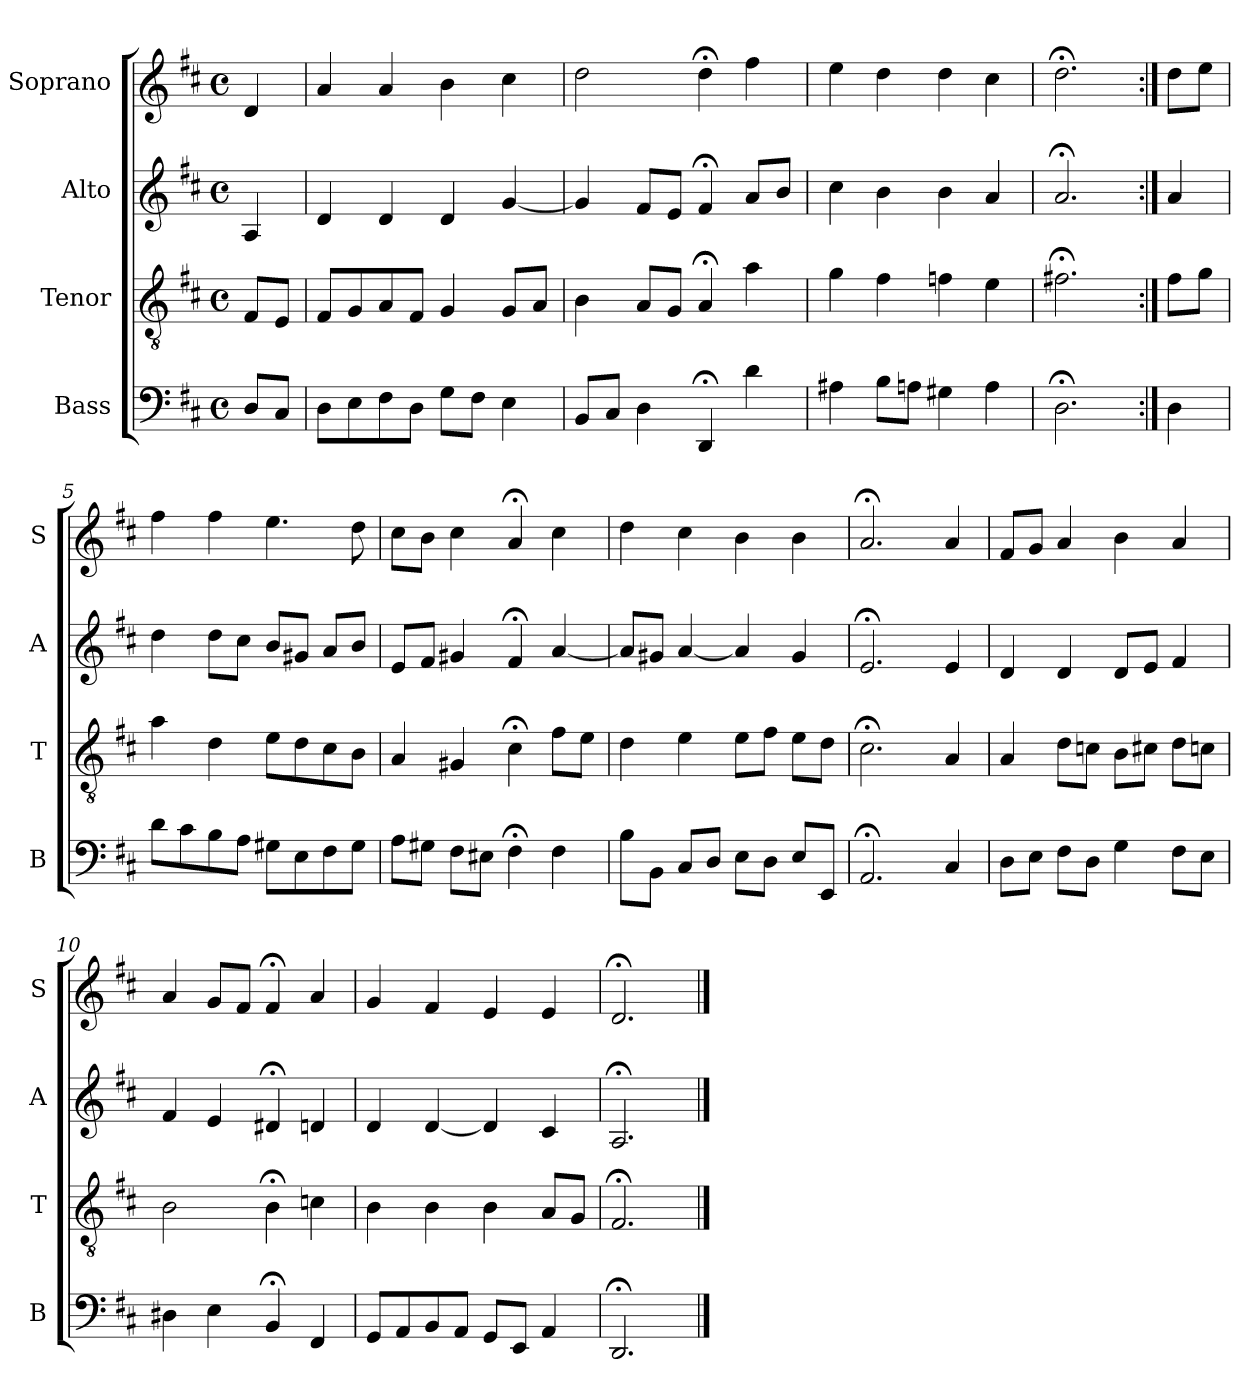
**kern	**kern	**kern	**kern
*part4	*part3	*part2	*part1
*staff4	*staff3	*staff2	*staff1
*I"Bass	*I"Tenor	*I"Alto	*I"Soprano
*I'B	*I'T	*I'A	*I'S
*clefF4	*clefGv2	*clefG2	*clefG2
*k[f#c#]	*k[f#c#]	*k[f#c#]	*k[f#c#]
*D:	*D:	*D:	*D:
*M4/4	*M4/4	*M4/4	*M4/4
*met(c)	*met(c)	*met(c)	*met(c)
*MM100	*MM100	*MM100	*MM100
=	=	=	=
8DL	8F#L	4A	4d
8C#J	8EJ	.	.
=1	=1	=1	=1
8DL	8F#L	4d	4a
8E	8G	.	.
8F#	8A	4d	4a
8DJ	8F#J	.	.
8GL	4G	4d	4b
8F#J	.	.	.
4E	8GL	[4g	4cc#
.	8AJ	.	.
=2	=2	=2	=2
8BBL	4B	4g]	2dd
8C#J	.	.	.
4D	8AL	8f#L	.
.	8GJ	8eJ	.
4DD;<i	4A;<i	4f#;<	4dd;<
4di	4ai	8aL	4ff#
.	.	8bJ	.
=3	=3	=3	=3
4A#X	4g	4cc#	4ee
8BL	4f#	4b	4dd
8AnJ	.	.	.
4G#X	4fn	4b	4dd
4A	4e	4a	4cc#
=4	=4	=4	=4
2.D;<	2.f#X;<	2.a;<	2.dd;<
=:|!	=:|!	=:|!	=:|!
4D	8f#L	4a	8ddL
.	8gJ	.	8eeJ
=5	=5	=5	=5
8dL	4a	4dd	4ff#
8c#	.	.	.
8B	4d	8ddL	4ff#
8AJ	.	8cc#J	.
8G#XL	8eL	8bL	4.ee
8E	8d	8g#XJ	.
8F#	8c#	8aL	.
8G#J	8BJ	8bJ	8dd
=6	=6	=6	=6
8AL	4A	8eL	8cc#L
8G#XJ	.	8f#J	8bJ
8F#L	4G#X	4g#X	4cc#
8E#XJ	.	.	.
4F#;<	4c#;<	4f#;<	4a;<
4F#	8f#L	[4a	4cc#
.	8eJ	.	.
=7	=7	=7	=7
8BL	4d	8aL]	4dd
8BBJ	.	8g#XJ	.
8C#L	4e	[4a	4cc#
8DJ	.	.	.
8EL	8eL	4a]	4b
8DJ	8f#J	.	.
8EL	8eL	4g#	4b
8EEJ	8dJ	.	.
=8	=8	=8	=8
2.AA;<	2.c#;<	2.e;<	2.a;<
4C#	4A	4e	4a
=9	=9	=9	=9
8DL	4A	4d	8f#L
8EJ	.	.	8gJ
8F#L	8dL	4d	4a
8DJ	8cnJ	.	.
4G	8BL	8dL	4b
.	8c#XJ	8eJ	.
8F#L	8dL	4f#	4a
8EJ	8cnJ	.	.
=10	=10	=10	=10
4D#X	2B	4f#	4a
4E	.	4e	8gL
.	.	.	8f#J
4BB;<	4B;<	4d#X;<	4f#;<
4FF#	4cn	4dn	4a
=11	=11	=11	=11
8GGL	4B	4d	4g
8AA	.	.	.
8BB	4B	[4d	4f#
8AAJ	.	.	.
8GGL	4B	4d]	4e
8EEJ	.	.	.
4AA	8AL	4c#	4e
.	8GJ	.	.
=12	=12	=12	=12
2.DD;<	2.F#;<	2.A;<	2.d;<
==	==	==	==
*-	*-	*-	*-
